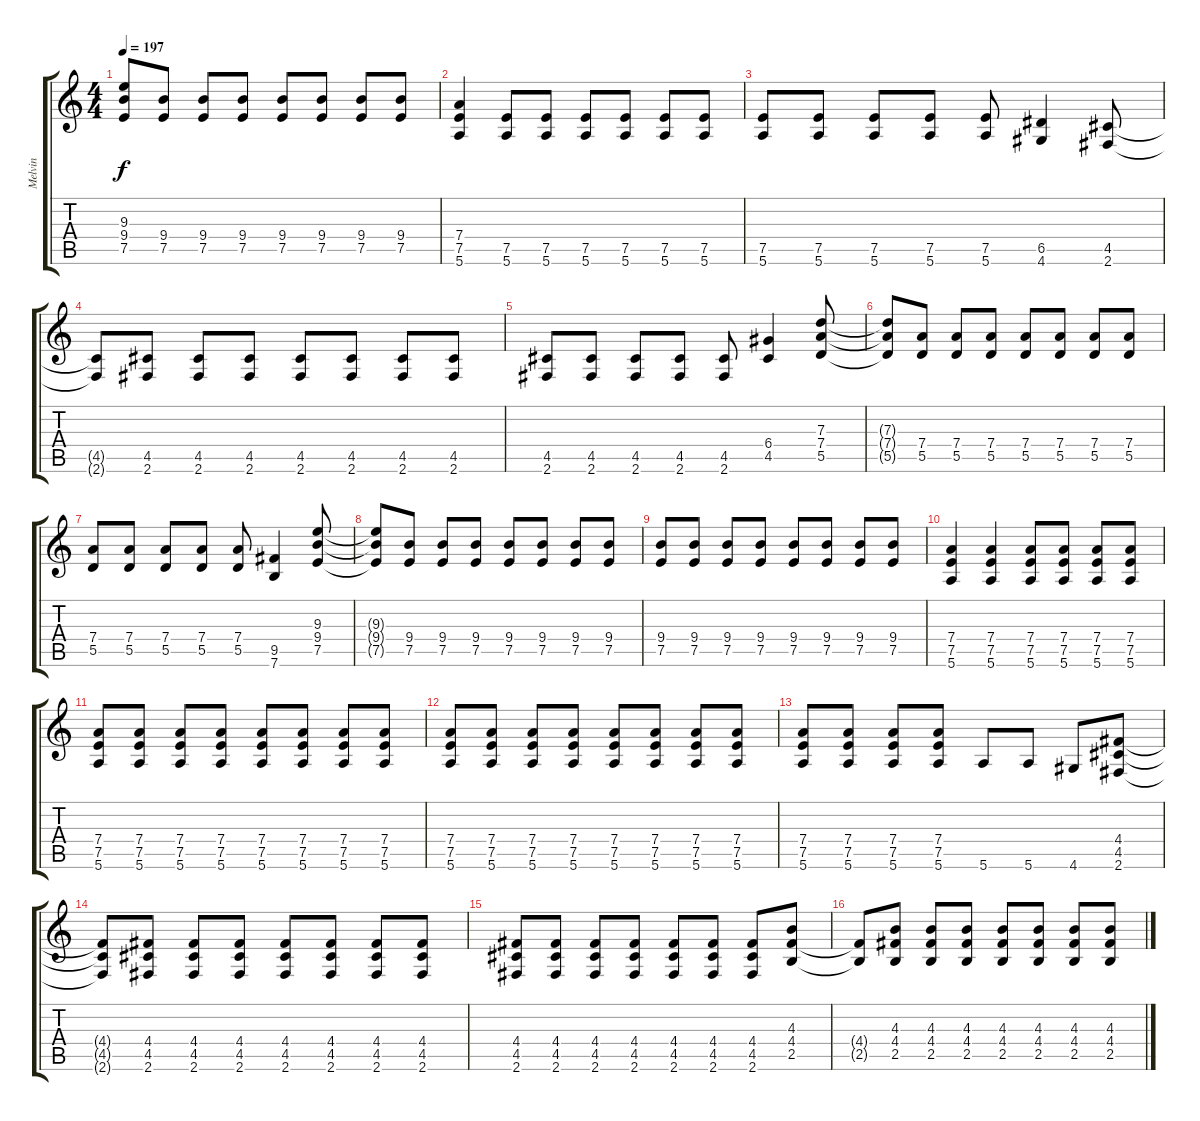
\track ("Melvin" "Melvin") {instrument distortionguitar}
\staff {score tabs}
\tuning (E4 B3 G3 D3 A2 E2) {hide}
\ts (4 4)
\tempo 197
\clef g2
\ks c
(9.3{t} 9.4 7.5).8{dy f} (9.4 7.5).8 (9.4 7.5).8 (9.4 7.5).8 (9.4 7.5).8 (9.4 7.5).8 (9.4 7.5).8 (9.4 7.5).8 |
(7.4 7.5 5.6).4 (7.5 5.6).8 (7.5 5.6).8 (7.5 5.6).8 (7.5 5.6).8 (7.5 5.6).8 (7.5 5.6).8 |
(7.5 5.6).8 (7.5 5.6).8 (7.5 5.6).8 (7.5 5.6).8 (7.5 5.6).8 (6.5 4.6).4 (4.5 2.6).8 |
(4.5{t} 2.6{t}).8 (4.5 2.6).8 (4.5 2.6).8 (4.5 2.6).8 (4.5 2.6).8 (4.5 2.6).8 (4.5 2.6).8 (4.5 2.6).8 |
(4.5 2.6).8 (4.5 2.6).8 (4.5 2.6).8 (4.5 2.6).8 (4.5 2.6).8 (6.4 4.5).4 (7.3 7.4 5.5).8 |
(7.3{t} 7.4{t} 5.5{t}).8 (7.4 5.5).8 (7.4 5.5).8 (7.4 5.5).8 (7.4 5.5).8 (7.4 5.5).8 (7.4 5.5).8 (7.4 5.5).8 |
(7.4 5.5).8 (7.4 5.5).8 (7.4 5.5).8 (7.4 5.5).8 (7.4 5.5).8 (9.5 7.6).4 (9.3 9.4 7.5).8 |
(9.3{t} 9.4{t} 7.5{t}).8 (9.4 7.5).8 (9.4 7.5).8 (9.4 7.5).8 (9.4 7.5).8 (9.4 7.5).8 (9.4 7.5).8 (9.4 7.5).8 |
(9.4 7.5).8 (9.4 7.5).8 (9.4 7.5).8 (9.4 7.5).8 (9.4 7.5).8 (9.4 7.5).8 (9.4 7.5).8 (9.4 7.5).8 |
(7.4 7.5 5.6).4 (7.4 7.5 5.6).4 (7.4 7.5 5.6).8 (7.4 7.5 5.6).8 (7.4 7.5 5.6).8 (7.4 7.5 5.6).8 |
(7.4 7.5 5.6).8 (7.4 7.5 5.6).8 (7.4 7.5 5.6).8 (7.4 7.5 5.6).8 (7.4 7.5 5.6).8 (7.4 7.5 5.6).8 (7.4 7.5 5.6).8 (7.4 7.5 5.6).8 |
(7.4 7.5 5.6).8 (7.4 7.5 5.6).8 (7.4 7.5 5.6).8 (7.4 7.5 5.6).8 (7.4 7.5 5.6).8 (7.4 7.5 5.6).8 (7.4 7.5 5.6).8 (7.4 7.5 5.6).8 |
(7.4 7.5 5.6).8 (7.4 7.5 5.6).8 (7.4 7.5 5.6).8 (7.4 7.5 5.6).8 5.6.8 5.6.8 4.6.8 (4.4 4.5 2.6).8 |
(4.4{t} 4.5{t} 2.6{t}).8 (4.4 4.5 2.6).8 (4.4 4.5 2.6).8 (4.4 4.5 2.6).8 (4.4 4.5 2.6).8 (4.4 4.5 2.6).8 (4.4 4.5 2.6).8 (4.4 4.5 2.6).8 |
(4.4 4.5 2.6).8 (4.4 4.5 2.6).8 (4.4 4.5 2.6).8 (4.4 4.5 2.6).8 (4.4 4.5 2.6).8 (4.4 4.5 2.6).8 (4.4 4.5 2.6).8 (4.3 4.4 2.5).8 |
(4.4{t} 2.5{t}).8 (4.3 4.4 2.5).8 (4.3 4.4 2.5).8 (4.3 4.4 2.5).8 (4.3 4.4 2.5).8 (4.3 4.4 2.5).8 (4.3 4.4 2.5).8 (4.3 4.4 2.5).8
